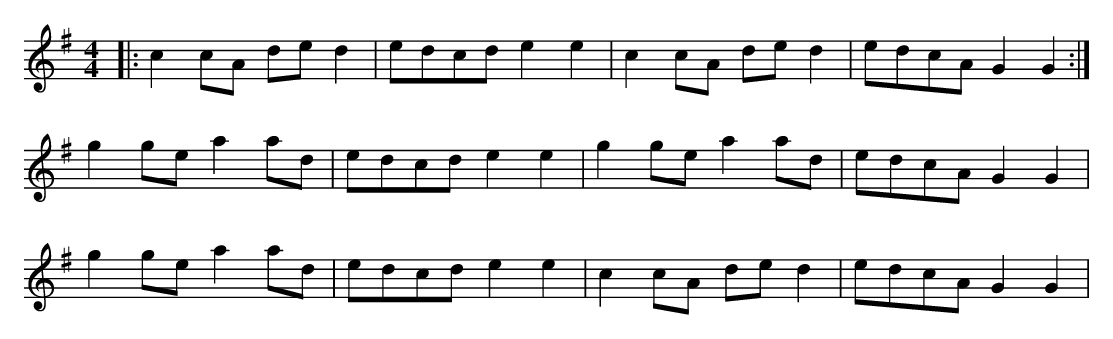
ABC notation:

X:1
M:4/4
K:G
|:c2cA ded2|edcd e2e2|c2cA ded2|edcA G2G2:|
g2ge a2ad|edcd e2e2|g2ge a2ad|edcA G2G2|
g2ge a2ad|edcd e2e2|c2cA ded2|edcA G2G2|
